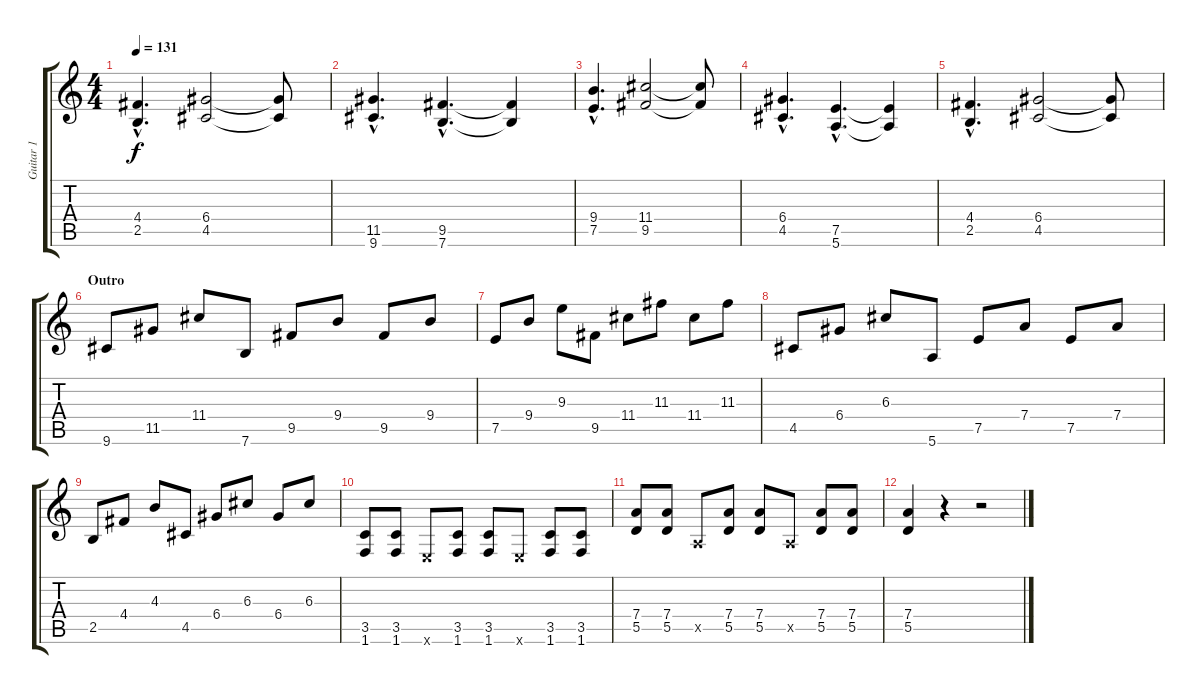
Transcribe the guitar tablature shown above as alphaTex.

\track ("Guitar 1" "Guitar 1") {instrument overdrivenguitar}
\staff {score tabs}
\tuning (E4 B3 G3 D3 A2 E2) {hide}
\ts (4 4)
\tempo 131
\clef g2
\ks c
(4.4{hac} 2.5{hac}).4{d dy f} (6.4 4.5).2 (6.4{t} 4.5{t}).8 |
(11.5{hac} 9.6{hac}).4{d} (9.5{hac} 7.6{hac}).4{d} (9.5{t} 7.6{t}).4 |
(9.4{hac} 7.5{hac}).4{d} (11.4 9.5).2 (11.4{t} 9.5{t}).8 |
(6.4{hac} 4.5{hac}).4{d} (7.5{hac} 5.6{hac}).4{d} (7.5{t} 5.6{t}).4 |
(4.4{hac} 2.5{hac}).4{d} (6.4 4.5).2 (6.4{t} 4.5{t}).8 |
\section ("" "Outro")
9.6.8 11.5.8 11.4.8 7.6.8 9.5.8 9.4.8 9.5.8 9.4.8 |
7.5.8 9.4.8 9.3.8 9.5.8 11.4.8 11.3.8 11.4.8 11.3.8 |
4.5.8 6.4.8 6.3.8 5.6.8 7.5.8 7.4.8 7.5.8 7.4.8 |
2.5.8 4.4.8 4.3.8 4.5.8 6.4.8 6.3.8 6.4.8 6.3.8 |
(3.5 1.6).8 (3.5 1.6).8 0.6{x}.8 (3.5 1.6).8 (3.5 1.6).8 0.6{x}.8 (3.5 1.6).8 (3.5 1.6).8 |
(7.4 5.5).8 (7.4 5.5).8 0.5{x}.8 (7.4 5.5).8 (7.4 5.5).8 0.5{x}.8 (7.4 5.5).8 (7.4 5.5).8 |
(7.4 5.5).4 r.4 r.2
